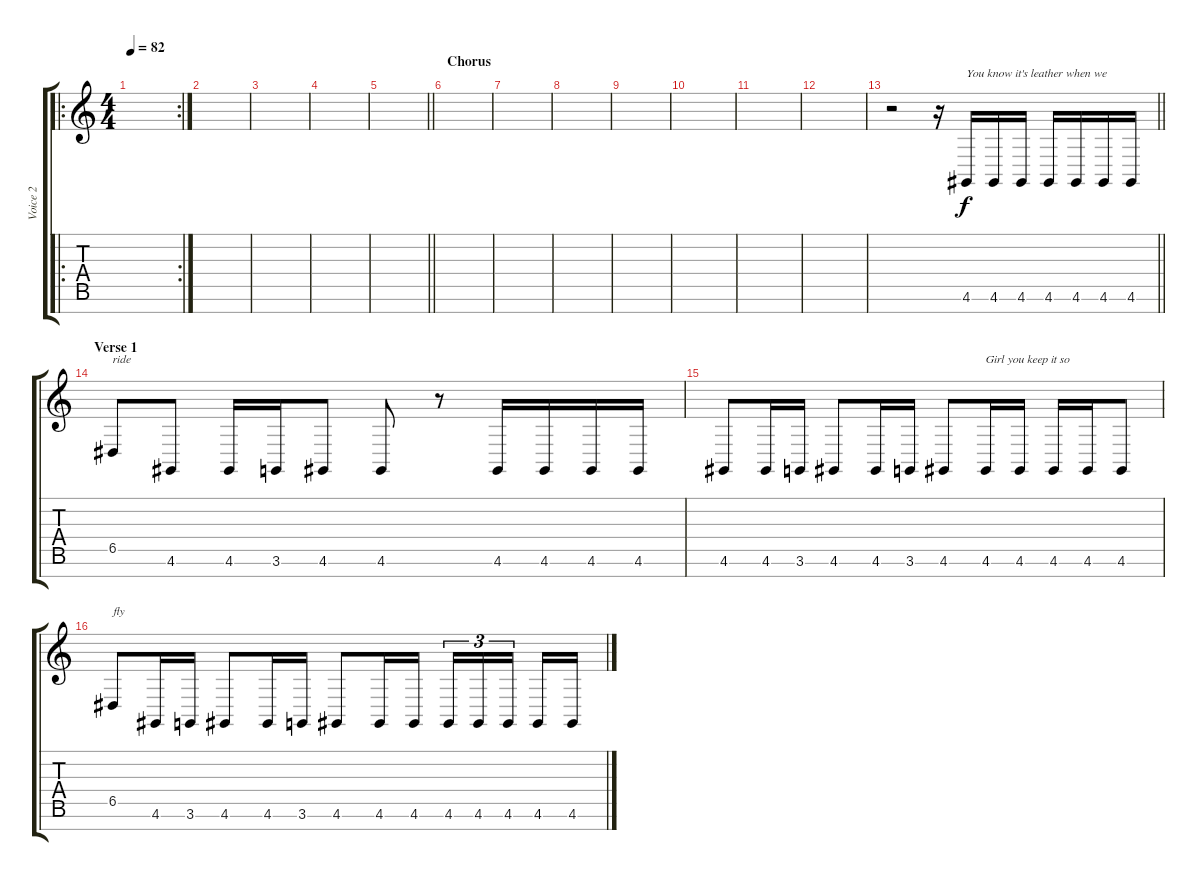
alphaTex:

\track ("Voice 2" "Voice 2") {instrument tenorsax}
\staff {score tabs}
\tuning (E4 B3 G3 D3 A2 E2 B1) {hide}
\ro
\rc 2
\ts (4 4)
\tempo 82
\clef g2
\ks c
|
|
|
|
\barLineRight lightlight
|
\section ("" "Chorus")
|
|
|
|
|
|
|
\barLineRight lightlight
r.2 r.16 4.6.16{txt "You know it's leather when we"} 4.6.16 4.6.16 4.6.16 4.6.16 4.6.16 4.6.16 |
\section ("" "Verse 1")
6.5.8{txt "ride"} 4.6.8 4.6.16 3.6.16 4.6.8 4.6.8 r.8 4.6.16 4.6.16 4.6.16 4.6.16 |
4.6.8 4.6.16 3.6.16 4.6.8 4.6.16 3.6.16 4.6.8 4.6.16{txt "Girl you keep it so"} 4.6.16 4.6.16 4.6.16 4.6.8 |
6.5.8{txt "fly"} 4.6.16 3.6.16 4.6.8 4.6.16 3.6.16 4.6.8 4.6.16 4.6.16 4.6.16{tu (3 2)} 4.6.16{tu (3 2)} 4.6.16{tu (3 2) beam splitsecondary} 4.6.16 4.6.16
